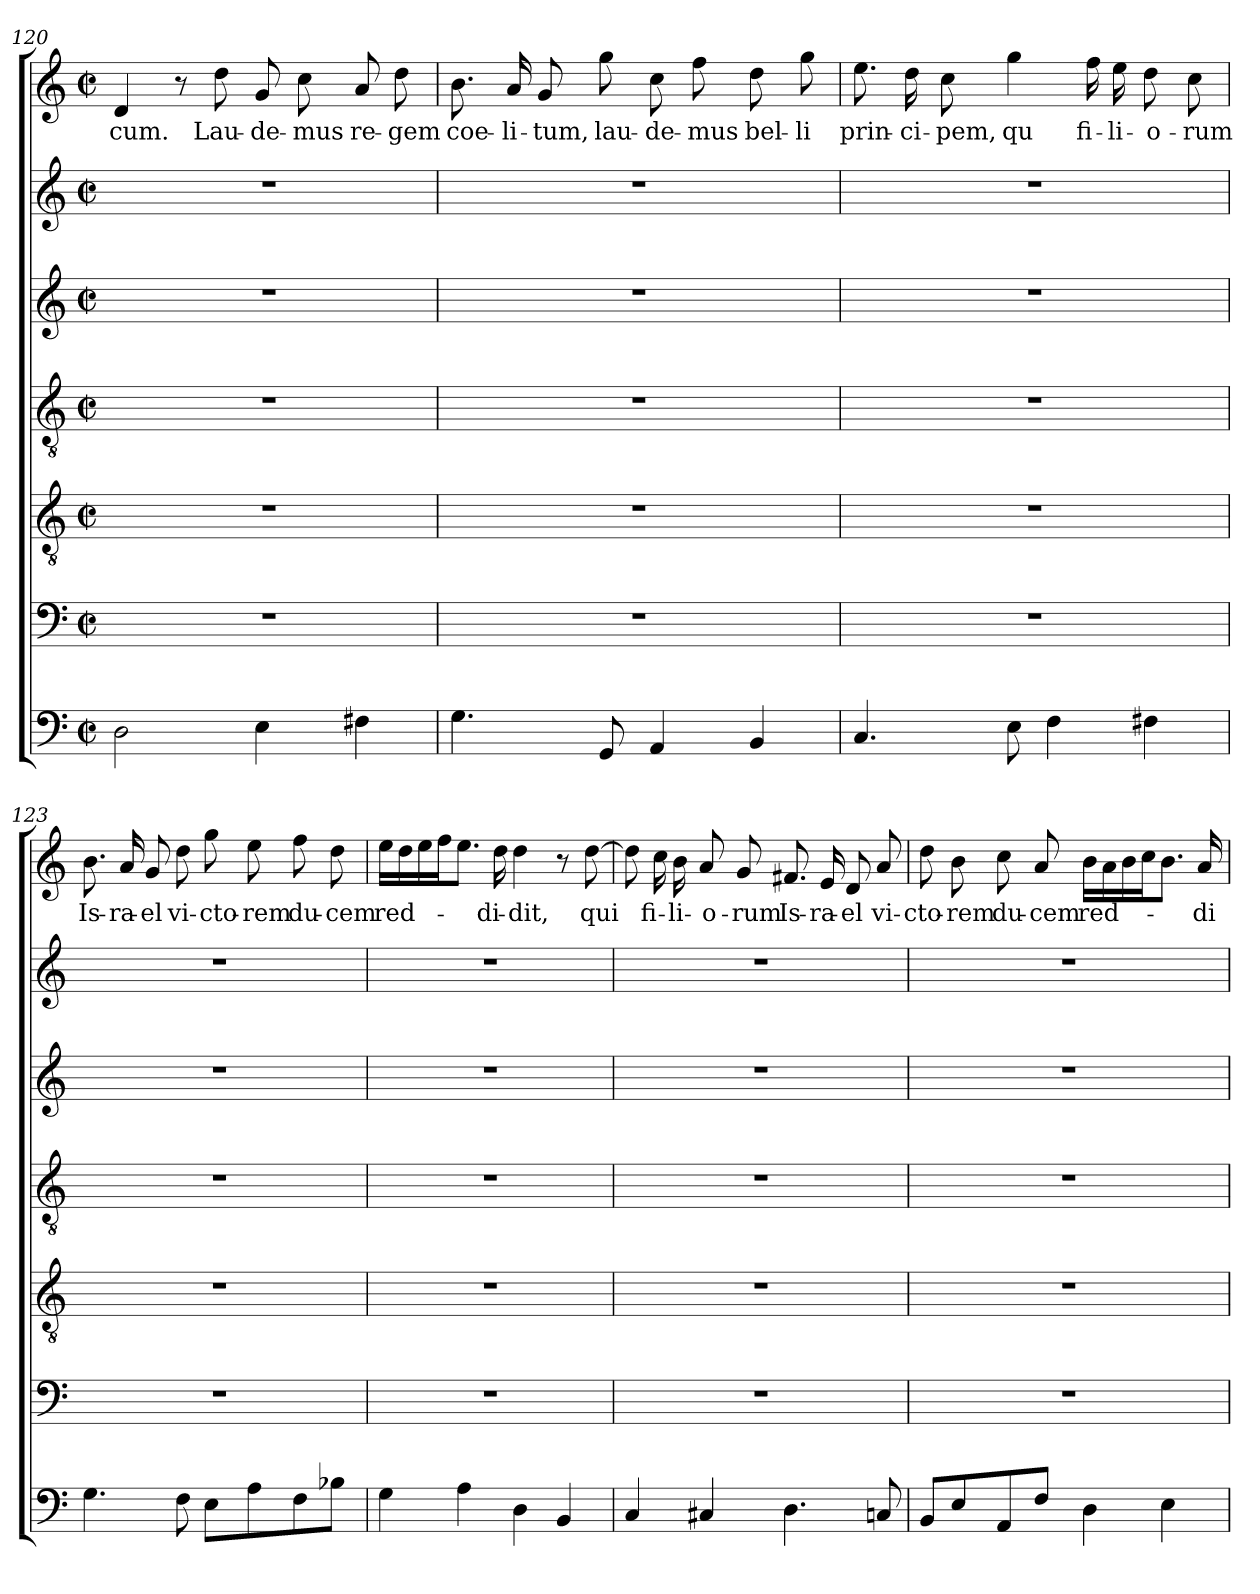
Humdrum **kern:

**kern	**kern	**kern	**kern	**kern	**kern	**kern	**text
*part7	*part6	*part5	*part4	*part3	*part2	*part1	*part1
*staff7	*staff6	*staff5	*staff4	*staff3	*staff2	*staff1	*staff1
*clefF4	*clefF4	*clefGv2	*clefGv2	*clefG2	*clefG2	*clefG2	*
*k[]	*k[]	*k[]	*k[]	*k[]	*k[]	*k[]	*
*C:	*C:	*C:	*C:	*C:	*C:	*C:	*
*M2/2	*M2/2	*M2/2	*M2/2	*M2/2	*M2/2	*M2/2	*
*met(c|)	*met(c|)	*met(c|)	*met(c|)	*met(c|)	*met(c|)	*met(c|)	*
=120	=120	=120	=120	=120	=120	=120	=120
2D\	1r	1r	1r	1r	1r	4d/	-cum.
.	.	.	.	.	.	8r	.
.	.	.	.	.	.	8dd\	Lau-
4E\	.	.	.	.	.	8g/	-de-
.	.	.	.	.	.	8cc\	-mus
4F#X\	.	.	.	.	.	8a/	re-
.	.	.	.	.	.	8dd\	-gem
=121	=121	=121	=121	=121	=121	=121	=121
4.G\	1r	1r	1r	1r	1r	8.b\	coe-
.	.	.	.	.	.	16a/	-li-
.	.	.	.	.	.	8g/	-tum,
8GG/	.	.	.	.	.	8gg\	lau-
4AA/	.	.	.	.	.	8cc\	-de-
.	.	.	.	.	.	8ff\	-mus
4BB/	.	.	.	.	.	8dd\	bel-
.	.	.	.	.	.	8gg\	-li
!!LO:LB:g=z
=122	=122	=122	=122	=122	=122	=122	=122
4.C/	1r	1r	1r	1r	1r	8.ee\	prin-
.	.	.	.	.	.	16dd\	-ci-
.	.	.	.	.	.	8cc\	-pem,
8E\	.	.	.	.	.	4gg\	qu
4F\	.	.	.	.	.	.	.
.	.	.	.	.	.	16ff\	fi-
.	.	.	.	.	.	16ee\	-li-
4F#X\	.	.	.	.	.	8dd\	-o-
.	.	.	.	.	.	8cc\	-rum
=123	=123	=123	=123	=123	=123	=123	=123
4.G\	1r	1r	1r	1r	1r	8.b\	Is-
.	.	.	.	.	.	16a/	-ra-
.	.	.	.	.	.	8g/	-el
8F\	.	.	.	.	.	8dd\	vi-
8E\L	.	.	.	.	.	8gg\	-cto-
8A\	.	.	.	.	.	8ee\	-rem
8F\	.	.	.	.	.	8ff\	du-
8B-X\J	.	.	.	.	.	8dd\	-cem
=124	=124	=124	=124	=124	=124	=124	=124
4G\	1r	1r	1r	1r	1r	16ee\LL	red-
.	.	.	.	.	.	16dd\	.
.	.	.	.	.	.	16ee\	.
.	.	.	.	.	.	16ff\J	.
4A\	.	.	.	.	.	8.ee\J	.
.	.	.	.	.	.	16dd\	-di-
4D\	.	.	.	.	.	4dd\	-dit,
4BB/	.	.	.	.	.	8r	.
.	.	.	.	.	.	[8dd\	qui
!!LO:PB:g=z
=125	=125	=125	=125	=125	=125	=125	=125
4C/	1r	1r	1r	1r	1r	8dd\]	.
.	.	.	.	.	.	16cc\	fi-
.	.	.	.	.	.	16b\	-li-
4C#X/	.	.	.	.	.	8a/	-o-
.	.	.	.	.	.	8g/	-rum
4.D\	.	.	.	.	.	8.f#X/	Is-
.	.	.	.	.	.	16e/	-ra-
.	.	.	.	.	.	8d/	-el
8Cn/	.	.	.	.	.	8a/	vi-
=126	=126	=126	=126	=126	=126	=126	=126
8BB/L	1r	1r	1r	1r	1r	8dd\	-cto-
8E/	.	.	.	.	.	8b\	-rem
8AA/	.	.	.	.	.	8cc\	du-
8F/J	.	.	.	.	.	8a/	-cem
4D\	.	.	.	.	.	16b\LL	red-
.	.	.	.	.	.	16a\	.
.	.	.	.	.	.	16b\	.
.	.	.	.	.	.	16cc\J	.
4E\	.	.	.	.	.	8.b\J	.
.	.	.	.	.	.	16a/	-di-
=	=	=	=	=	=	=	=
*-	*-	*-	*-	*-	*-	*-	*-
